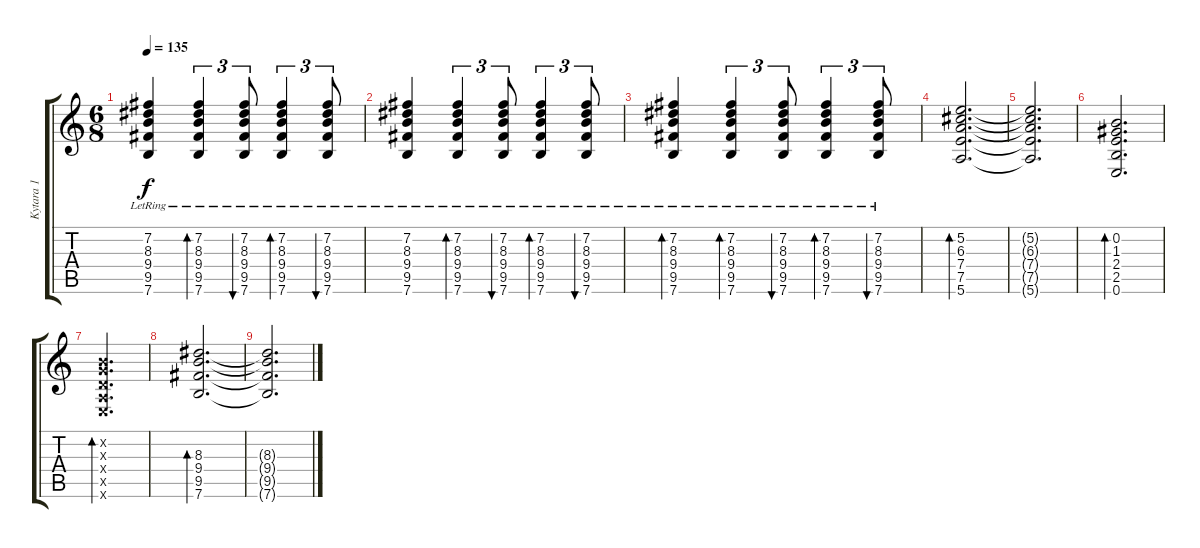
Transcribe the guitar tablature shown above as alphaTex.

\track ("Kytara 1" "Kytara 1") {instrument acousticguitarnylon}
\staff {score tabs}
\tuning (E4 B3 G3 D3 A2 E2) {hide}
\ts (6 8)
\tempo 135
\clef g2
\ks c
(7.2 8.3{lr} 9.4{lr} 9.5{lr} 7.6{lr}).4{dy f} (7.2 8.3{lr} 9.4{lr} 9.5{lr} 7.6{lr}).4{tu (3 2) bd 60} (7.2 8.3{lr} 9.4{lr} 9.5{lr} 7.6{lr}).8{tu (3 2) bu 60} (7.2 8.3{lr} 9.4{lr} 9.5{lr} 7.6{lr}).4{tu (3 2) bd 60} (7.2 8.3{lr} 9.4{lr} 9.5{lr} 7.6{lr}).8{tu (3 2) bu 60} |
(7.2 8.3{lr} 9.4{lr} 9.5{lr} 7.6{lr}).4 (7.2 8.3{lr} 9.4{lr} 9.5{lr} 7.6{lr}).4{tu (3 2) bd 60} (7.2 8.3{lr} 9.4{lr} 9.5{lr} 7.6{lr}).8{tu (3 2) bu 60} (7.2 8.3{lr} 9.4{lr} 9.5{lr} 7.6{lr}).4{tu (3 2) bd 60} (7.2 8.3{lr} 9.4{lr} 9.5{lr} 7.6{lr}).8{tu (3 2) bu 60} |
(7.2 8.3{lr} 9.4{lr} 9.5{lr} 7.6{lr}).4{bd 60} (7.2 8.3{lr} 9.4{lr} 9.5{lr} 7.6{lr}).4{tu (3 2) bd 60} (7.2 8.3{lr} 9.4{lr} 9.5{lr} 7.6{lr}).8{tu (3 2) bu 60} (7.2 8.3{lr} 9.4{lr} 9.5{lr} 7.6{lr}).4{tu (3 2) bd 60} (7.2 8.3{lr} 9.4{lr} 9.5{lr} 7.6{lr}).8{tu (3 2) bu 60} |
(5.2 6.3 7.4 7.5 5.6).2{d bd 120} |
(5.2{t} 6.3{t} 7.4{t} 7.5{t} 5.6{t}).2{d} |
(0.2 1.3 2.4 2.5 0.6).2{d bd 120} |
(0.2{x} 0.3{x} 0.4{x} 0.5{x} 0.6{x}).2{d bd 120} |
(8.3 9.4 9.5 7.6).2{d bd 240} |
(8.3{t} 9.4{t} 9.5{t} 7.6{t}).2{d}
